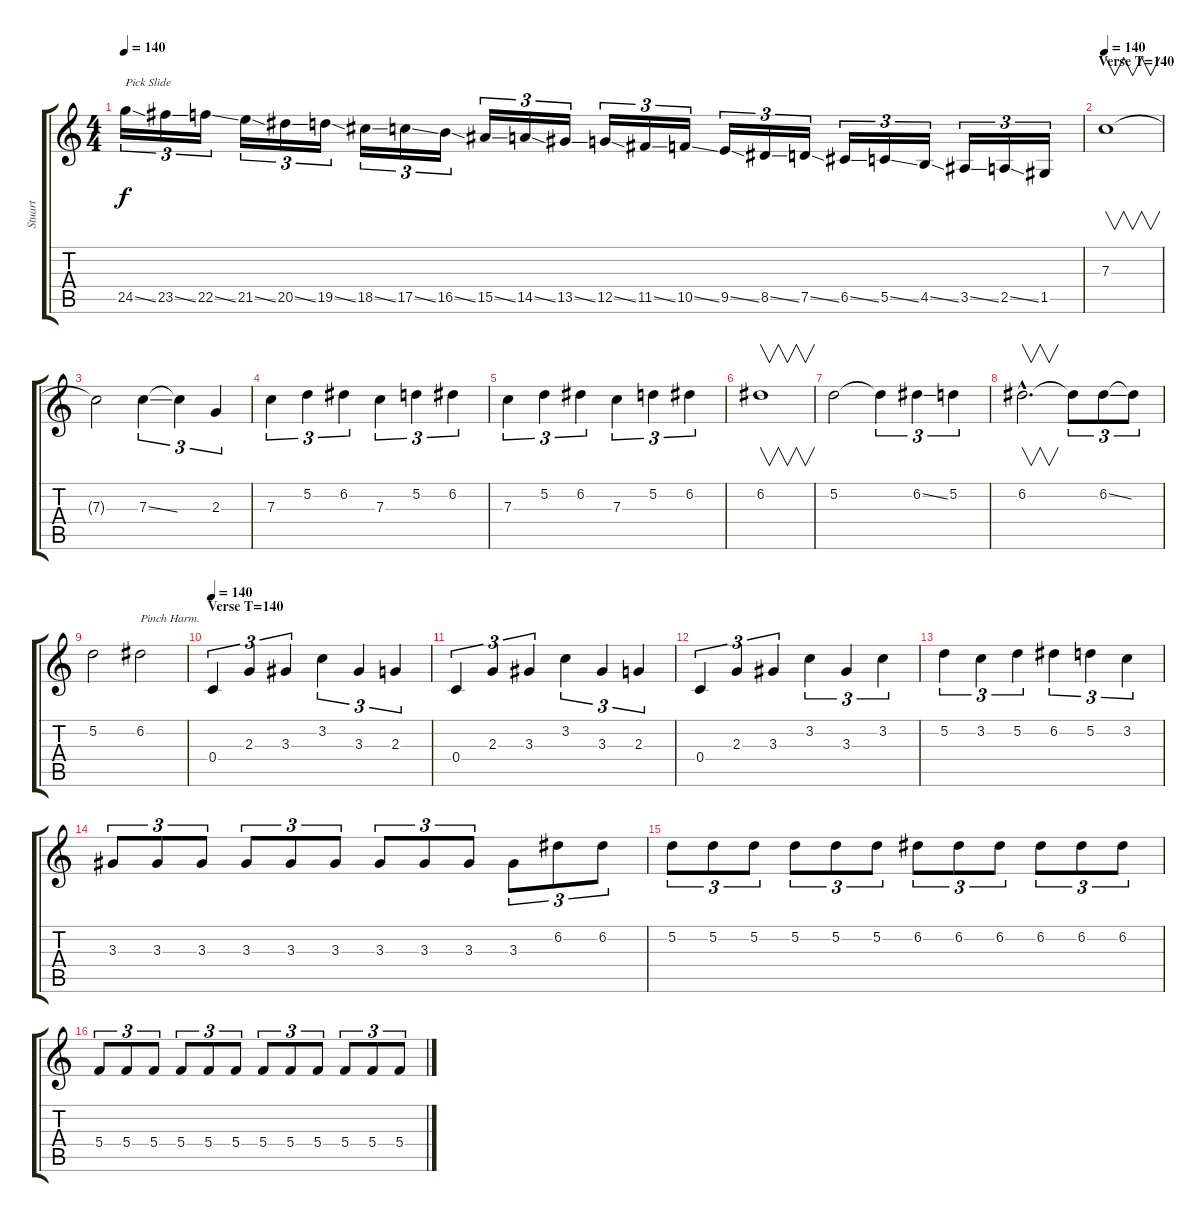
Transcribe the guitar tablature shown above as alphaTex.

\track ("Stuart" "Stuart") {instrument overdrivenguitar}
\staff {score tabs}
\tuning (D4 A3 F3 C3 G2 D2) {hide}
\ts (4 4)
\tempo 140
\clef g2
\ks c
24.5{ss}.16{tu (3 2) txt "Pick Slide" dy f} 23.5{ss}.16{tu (3 2)} 22.5{ss}.16{tu (3 2)} 21.5{ss}.16{tu (3 2)} 20.5{ss}.16{tu (3 2)} 19.5{ss}.16{tu (3 2)} 18.5{ss}.16{tu (3 2)} 17.5{ss}.16{tu (3 2)} 16.5{ss}.16{tu (3 2)} 15.5{ss}.16{tu (3 2)} 14.5{ss}.16{tu (3 2)} 13.5{ss}.16{tu (3 2)} 12.5{ss}.16{tu (3 2)} 11.5{ss}.16{tu (3 2)} 10.5{ss}.16{tu (3 2)} 9.5{ss}.16{tu (3 2)} 8.5{ss}.16{tu (3 2)} 7.5{ss}.16{tu (3 2)} 6.5{ss}.16{tu (3 2)} 5.5{ss}.16{tu (3 2)} 4.5{ss}.16{tu (3 2)} 3.5{ss}.16{tu (3 2)} 2.5{ss}.16{tu (3 2)} 1.5.16{tu (3 2)} |
\section ("" "Verse T=140")
\tempo 140
7.3.1{v} |
7.3{t}.2 7.3{ss}.4{tu (3 2)} 7.3{t}.4{tu (3 2)} 2.3.4{tu (3 2)} |
7.3.4{tu (3 2)} 5.2.4{tu (3 2)} 6.2.4{tu (3 2)} 7.3.4{tu (3 2)} 5.2.4{tu (3 2)} 6.2.4{tu (3 2)} |
7.3.4{tu (3 2)} 5.2.4{tu (3 2)} 6.2.4{tu (3 2)} 7.3.4{tu (3 2)} 5.2.4{tu (3 2)} 6.2.4{tu (3 2)} |
6.2.1{v} |
5.2.2 5.2{t}.4{tu (3 2)} 6.2{ss}.4{tu (3 2)} 5.2.4{tu (3 2)} |
6.2{hac}.2{v d} 6.2{t}.8{tu (3 2)} 6.2{ss}.8{tu (3 2)} 6.2{t}.8{tu (3 2)} |
5.2.2 6.2.2{txt "Pinch Harm." instrument guitarharmonics} |
\section ("" "Verse T=140")
\tempo 140
0.4.4{tu (3 2) instrument overdrivenguitar} 2.3.4{tu (3 2)} 3.3.4{tu (3 2)} 3.2.4{tu (3 2)} 3.3.4{tu (3 2)} 2.3.4{tu (3 2)} |
0.4.4{tu (3 2)} 2.3.4{tu (3 2)} 3.3.4{tu (3 2)} 3.2.4{tu (3 2)} 3.3.4{tu (3 2)} 2.3.4{tu (3 2)} |
0.4.4{tu (3 2)} 2.3.4{tu (3 2)} 3.3.4{tu (3 2)} 3.2.4{tu (3 2)} 3.3.4{tu (3 2)} 3.2.4{tu (3 2)} |
5.2.4{tu (3 2)} 3.2.4{tu (3 2)} 5.2.4{tu (3 2)} 6.2.4{tu (3 2)} 5.2.4{tu (3 2)} 3.2.4{tu (3 2)} |
3.3.8{tu (3 2)} 3.3.8{tu (3 2)} 3.3.8{tu (3 2)} 3.3.8{tu (3 2)} 3.3.8{tu (3 2)} 3.3.8{tu (3 2)} 3.3.8{tu (3 2)} 3.3.8{tu (3 2)} 3.3.8{tu (3 2)} 3.3.8{tu (3 2)} 6.2.8{tu (3 2)} 6.2.8{tu (3 2)} |
5.2.8{tu (3 2)} 5.2.8{tu (3 2)} 5.2.8{tu (3 2)} 5.2.8{tu (3 2)} 5.2.8{tu (3 2)} 5.2.8{tu (3 2)} 6.2.8{tu (3 2)} 6.2.8{tu (3 2)} 6.2.8{tu (3 2)} 6.2.8{tu (3 2)} 6.2.8{tu (3 2)} 6.2.8{tu (3 2)} |
5.4.8{tu (3 2)} 5.4.8{tu (3 2)} 5.4.8{tu (3 2)} 5.4.8{tu (3 2)} 5.4.8{tu (3 2)} 5.4.8{tu (3 2)} 5.4.8{tu (3 2)} 5.4.8{tu (3 2)} 5.4.8{tu (3 2)} 5.4.8{tu (3 2)} 5.4.8{tu (3 2)} 5.4.8{tu (3 2)}
